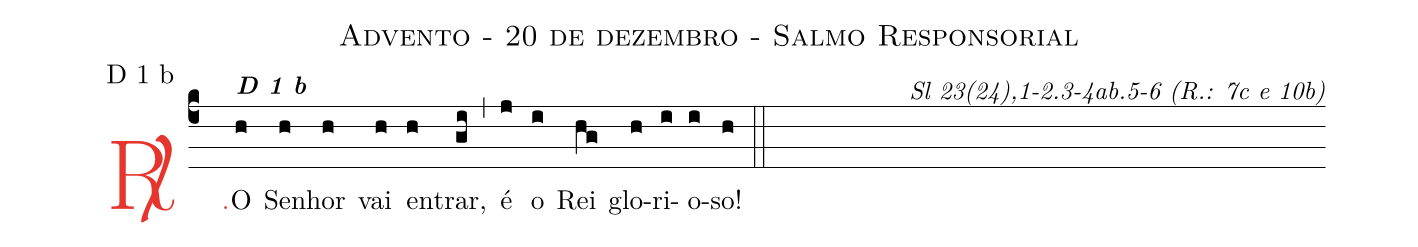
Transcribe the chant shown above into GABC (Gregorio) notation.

name: Advento - 20 de dezembro - Salmo Responsorial;
mode: D 1 b;
commentary: Sl 23(24),1-2.3-4ab.5-6 (R.: 7c e 10b);
%%
(c4)

<c><sp>R/</sp>.</c>() O<alt>\textbf{D 1 b}</alt>(h) Se(h)nhor(h) vai(h) en(h)trar,(gi) (,) é(j) o(i) Rei(hg) glo(h)ri(i)o(i)so!(h)

(::)
